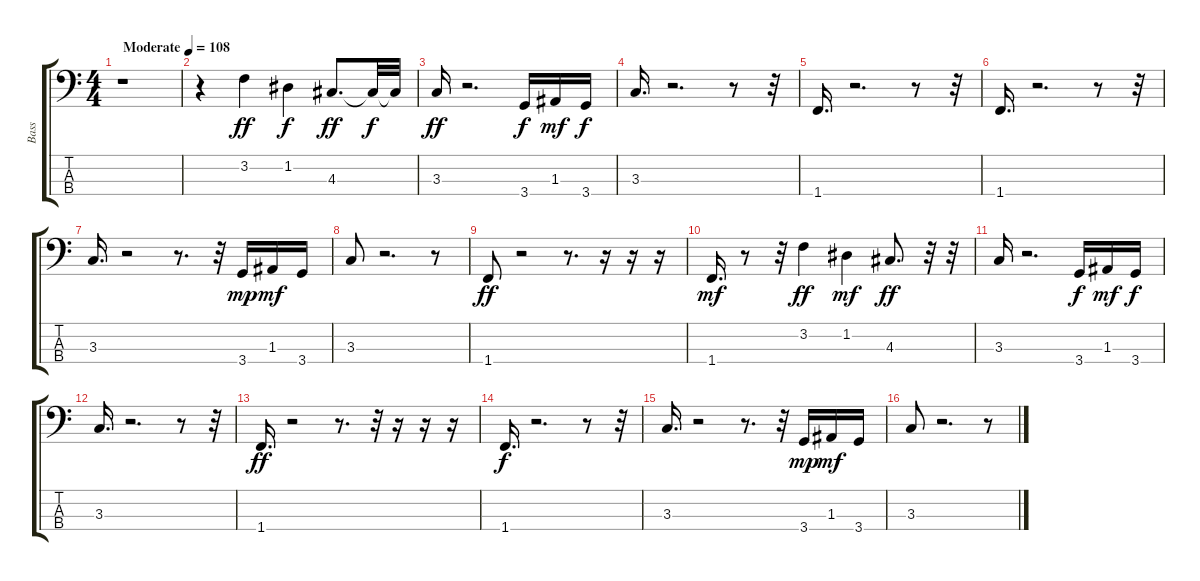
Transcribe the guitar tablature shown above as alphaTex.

\track ("Bass" "Bass") {instrument electricbassfinger}
\staff {score tabs}
\tuning (G2 D2 A1 E1) {hide}
\ts (4 4)
\tempo (108 "Moderate")
\clef f4
\ks c
r.1{dy ff instrument electricbassfinger} |
r.4 3.2.4 1.2.4{dy f} 4.3.8{d dy ff} 4.3{t}.32{dy f} 4.3{t}.32 |
3.3.16{dy ff} r.2{d} 3.4.16{dy f} 1.3.16{dy mf} 3.4.16{dy f} |
3.3.16{d} r.2{d} r.8 r.32 |
1.4.16{d} r.2{d} r.8 r.32 |
1.4.16{d} r.2{d} r.8 r.32 |
3.3.16{d} r.2 r.8{d} r.32 3.4.16{dy mp} 1.3.16{dy mf} 3.4.16 |
3.3.8 r.2{d} r.8 |
1.4.8{dy ff} r.2 r.8{d} r.16 r.16 r.16 |
1.4.16{d dy mf} r.8 r.32 3.2.4{dy ff} 1.2.4{dy mf} 4.3.8{d dy ff} r.32 r.32 |
3.3.16 r.2{d} 3.4.16{dy f} 1.3.16{dy mf} 3.4.16{dy f} |
3.3.16{d} r.2{d} r.8 r.32 |
1.4.16{d dy ff} r.2 r.8{d} r.32 r.16 r.16 r.16 |
1.4.16{d dy f} r.2{d} r.8 r.32 |
3.3.16{d} r.2 r.8{d} r.32 3.4.16{dy mp} 1.3.16{dy mf} 3.4.16 |
3.3.8 r.2{d} r.8
